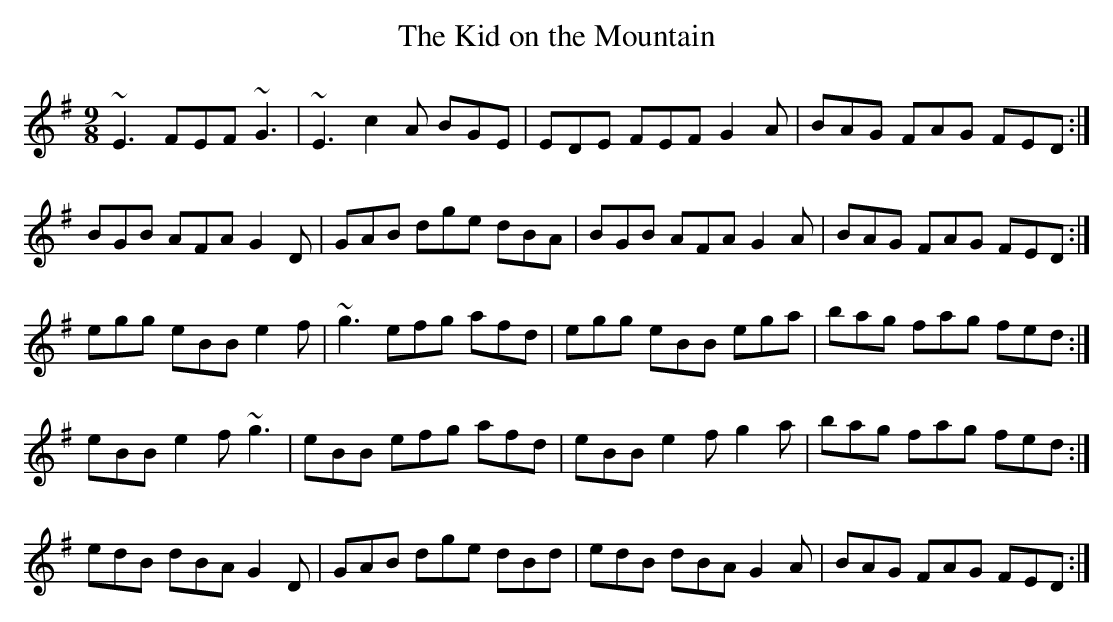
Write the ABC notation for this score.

X:1
T:Kid on the Mountain, The
M:9/8
E:13
K:G
~E3 FEF  ~G3| ~E3 c2 A BGE|EDE FEF G2 A|BAG FAG FED:|
BGB AFA G2D|GAB dge dBA|BGB AFA G2 A|BAG FAG FED:|
egg eBB e2 f|~g3 efg afd|egg eBB ega|bag fag fed:|
eBB e2 f ~g3| eBB efg afd|eBB e2f g2 a|bag fag fed:|
edB dBA G2 D|GAB dge dBd|edB dBA G2 A|BAG FAG FED:|
